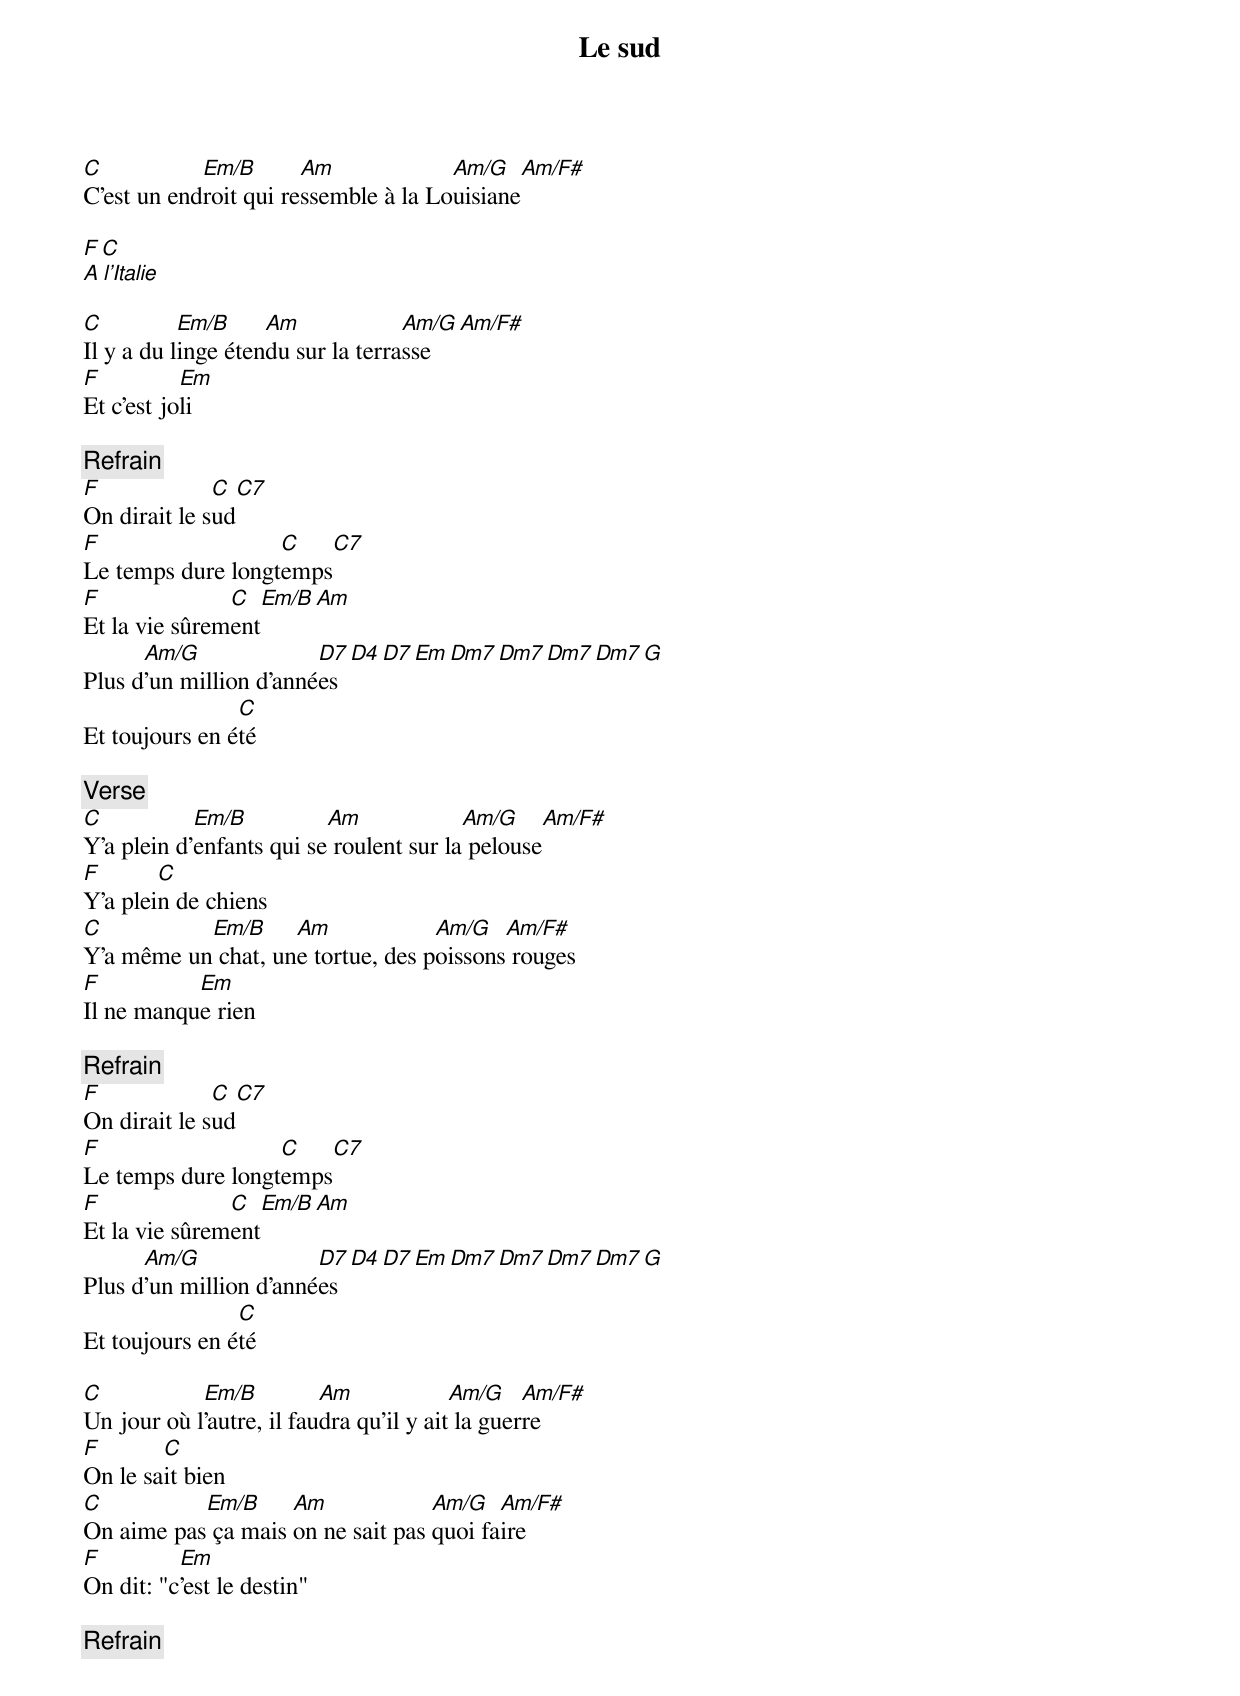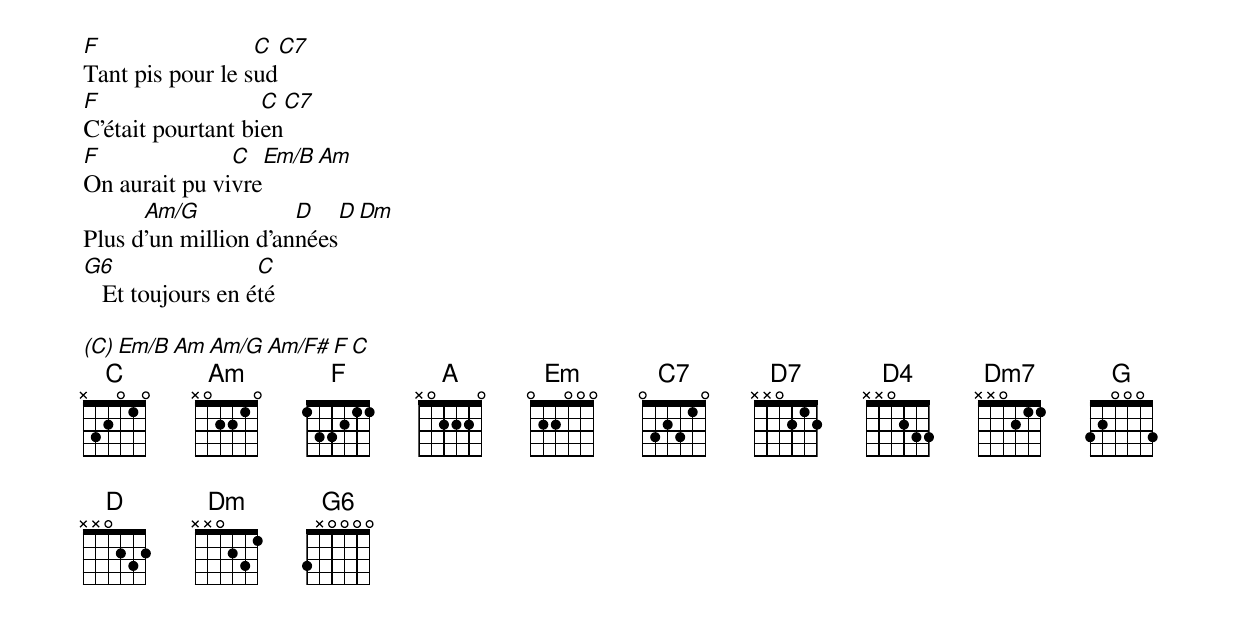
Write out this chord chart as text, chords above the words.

Le sud


C           Em/B       Am             Am/G    Am/F#
C'est un endroit qui ressemble à la Louisiane

F       C
A l'Italie

C          Em/B     Am             Am/G   Am/F#
Il y a du linge étendu sur la terrasse
F          Em
Et c'est joli

[Refrain]
F             C      C7
On dirait le sud
F                  C      C7
Le temps dure longtemps
F              C   Em/B   Am
Et la vie sûrement
      Am/G              D7  D4 D7 Em Dm7 Dm7 Dm7 Dm7 G
Plus d'un million d'années
                C
Et toujours en été

[Verse]
C           Em/B          Am             Am/G    Am/F#
Y'a plein d'enfants qui se roulent sur la pelouse
F       C
Y'a plein de chiens
C          Em/B     Am             Am/G   Am/F#
Y'a même un chat, une tortue, des poissons rouges
F          Em
Il ne manque rien

[Refrain]
F             C      C7
On dirait le sud
F                  C      C7
Le temps dure longtemps
F              C   Em/B   Am
Et la vie sûrement
      Am/G              D7  D4 D7 Em Dm7 Dm7 Dm7 Dm7 G
Plus d'un million d'années
                C
Et toujours en été

C           Em/B          Am             Am/G    Am/F#
Un jour où l'autre, il faudra qu'il y ait la guerre
F       C
On le sait bien
C          Em/B     Am             Am/G   Am/F#
On aime pas ça mais on ne sait pas quoi faire
F         Em
On dit: "c'est le destin"

[Refrain]
F                 C      C7
Tant pis pour le sud
F                  C      C7
C'était pourtant bien
F              C      Em/B  Am
On aurait pu vivre
      Am/G            D       D       Dm
Plus d'un million d'années
G6                 C
   Et toujours en été

(C)  Em/B  Am  Am/G  Am/F#  F  C
